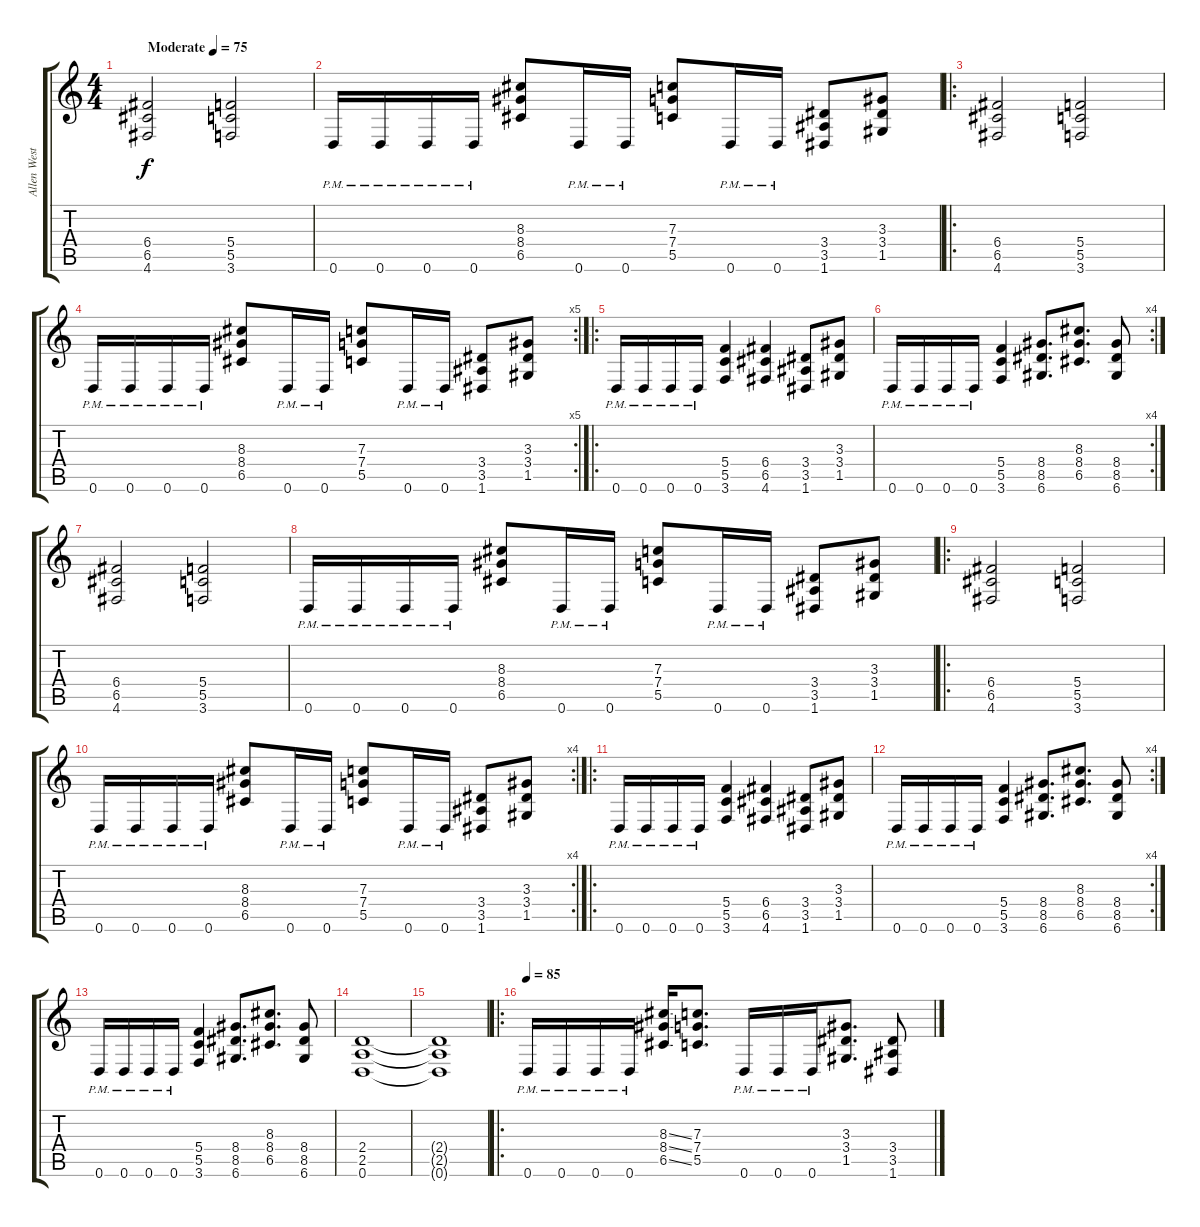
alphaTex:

\track ("Allen West" "Allen West") {instrument distortionguitar}
\staff {score tabs}
\tuning (D4 A3 F3 C3 G2 D2) {hide}
\ts (4 4)
\tempo (75 "Moderate")
\clef g2
\ks c
(6.4 6.5 4.6).2{dy f instrument distortionguitar} (5.4 5.5 3.6).2 |
0.6{pm}.16 0.6{pm}.16 0.6{pm}.16 0.6{pm}.16 (8.3 8.4 6.5).8 0.6{pm}.16 0.6{pm}.16 (7.3 7.4 5.5).8 0.6{pm}.16 0.6{pm}.16 (3.4 3.5 1.6).8 (3.3 3.4 1.5).8 |
\ro
(6.4 6.5 4.6).2 (5.4 5.5 3.6).2 |
\rc 5
0.6{pm}.16 0.6{pm}.16 0.6{pm}.16 0.6{pm}.16 (8.3 8.4 6.5).8 0.6{pm}.16 0.6{pm}.16 (7.3 7.4 5.5).8 0.6{pm}.16 0.6{pm}.16 (3.4 3.5 1.6).8 (3.3 3.4 1.5).8 |
\ro
0.6{pm}.16 0.6{pm}.16 0.6{pm}.16 0.6{pm}.16 (5.4 5.5 3.6).4 (6.4 6.5 4.6).4 (3.4 3.5 1.6).8 (3.3 3.4 1.5).8 |
\rc 4
0.6{pm}.16 0.6{pm}.16 0.6{pm}.16 0.6{pm}.16 (5.4 5.5 3.6).4 (8.4 8.5 6.6).8{d} (8.3 8.4 6.5).8{d} (8.4 8.5 6.6).8 |
(6.4 6.5 4.6).2 (5.4 5.5 3.6).2 |
0.6{pm}.16 0.6{pm}.16 0.6{pm}.16 0.6{pm}.16 (8.3 8.4 6.5).8 0.6{pm}.16 0.6{pm}.16 (7.3 7.4 5.5).8 0.6{pm}.16 0.6{pm}.16 (3.4 3.5 1.6).8 (3.3 3.4 1.5).8 |
\ro
(6.4 6.5 4.6).2 (5.4 5.5 3.6).2 |
\rc 4
0.6{pm}.16 0.6{pm}.16 0.6{pm}.16 0.6{pm}.16 (8.3 8.4 6.5).8 0.6{pm}.16 0.6{pm}.16 (7.3 7.4 5.5).8 0.6{pm}.16 0.6{pm}.16 (3.4 3.5 1.6).8 (3.3 3.4 1.5).8 |
\ro
0.6{pm}.16 0.6{pm}.16 0.6{pm}.16 0.6{pm}.16 (5.4 5.5 3.6).4 (6.4 6.5 4.6).4 (3.4 3.5 1.6).8 (3.3 3.4 1.5).8 |
\rc 4
0.6{pm}.16 0.6{pm}.16 0.6{pm}.16 0.6{pm}.16 (5.4 5.5 3.6).4 (8.4 8.5 6.6).8{d} (8.3 8.4 6.5).8{d} (8.4 8.5 6.6).8 |
0.6{pm}.16 0.6{pm}.16 0.6{pm}.16 0.6{pm}.16 (5.4 5.5 3.6).4 (8.4 8.5 6.6).8{d} (8.3 8.4 6.5).8{d} (8.4 8.5 6.6).8 |
(2.4 2.5 0.6).1 |
(2.4{t} 2.5{t} 0.6{t}).1 |
\ro
\tempo 85
0.6{pm}.16 0.6{pm}.16 0.6{pm}.16 0.6{pm}.16 (8.3{ss} 8.4{ss} 6.5{ss}).16 (7.3 7.4 5.5).8{d} 0.6{pm}.16 0.6{pm}.16 0.6{pm}.16 (3.3 3.4 1.5).8{d} (3.4 3.5 1.6).8
